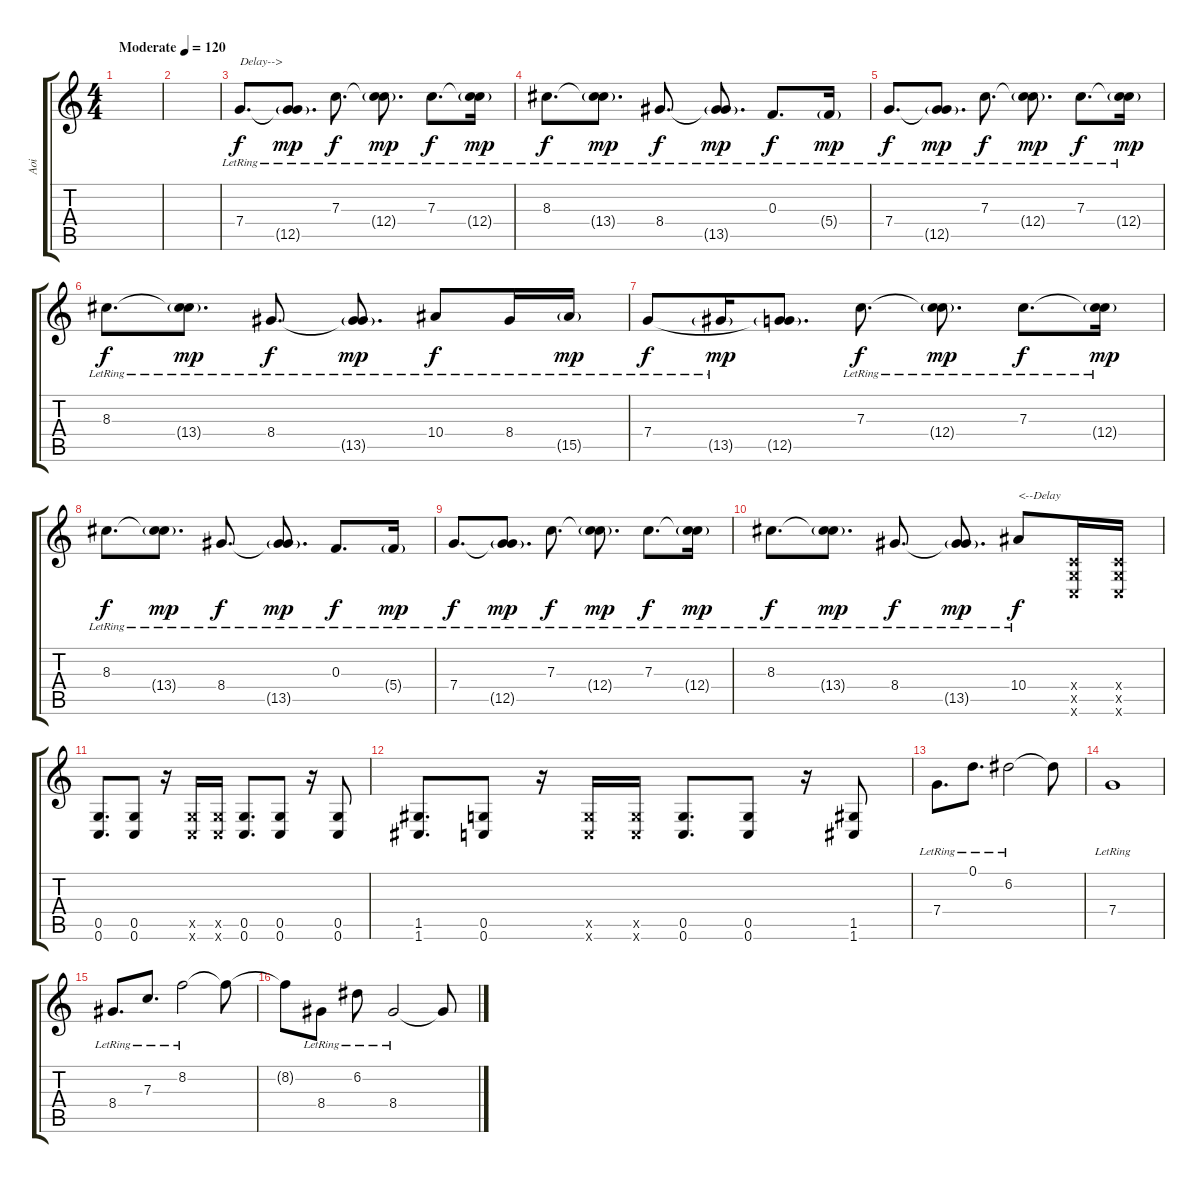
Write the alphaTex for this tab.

\track ("Aoi" "Aoi") {instrument electricguitarclean}
\staff {score tabs}
\tuning (D4 A3 F3 C3 G2 C2) {hide}
\ts (4 4)
\tempo (120 "Moderate")
\clef g2
\ks c
|
|
7.4{lr}.8{d txt "Delay-->"} (7.4{t} 12.5{g lr}).8{d dy mp} 7.3{lr}.8{d dy f} (7.3{t} 12.4{g lr}).8{d dy mp} 7.3{lr}.8{d dy f} (7.3{t} 12.4{g lr}).16{dy mp} |
8.3{lr}.8{d dy f} (8.3{t} 13.4{g lr}).8{d dy mp} 8.4{lr}.8{d dy f} (8.4{t} 13.5{g lr}).8{d dy mp} 0.3{lr}.8{d dy f} 5.4{g lr}.16{dy mp} |
7.4{lr}.8{d dy f} (7.4{t} 12.5{g lr}).8{d dy mp} 7.3{lr}.8{d dy f} (7.3{t} 12.4{g lr}).8{d dy mp} 7.3{lr}.8{d dy f} (7.3{t} 12.4{g lr}).16{dy mp} |
8.3{lr}.8{d dy f} (8.3{t} 13.4{g lr}).8{d dy mp} 8.4{lr}.8{d dy f} (8.4{t} 13.5{g lr}).8{d dy mp} 10.4{lr}.8{dy f} 8.4{lr}.16 15.5{g lr}.16{dy mp} |
7.4{lr}.8{dy f} 13.5{g lr}.16{dy mp} (7.4{t} 12.5{g}).8{d} 7.3{lr}.8{d dy f} (7.3{t} 12.4{g lr}).8{d dy mp} 7.3{lr}.8{d dy f} (7.3{t} 12.4{g lr}).16{dy mp} |
8.3{lr}.8{d dy f} (8.3{t} 13.4{g lr}).8{d dy mp} 8.4{lr}.8{d dy f} (8.4{t} 13.5{g lr}).8{d dy mp} 0.3{lr}.8{d dy f} 5.4{g lr}.16{dy mp} |
7.4{lr}.8{d dy f} (7.4{t} 12.5{g lr}).8{d dy mp} 7.3{lr}.8{d dy f} (7.3{t} 12.4{g lr}).8{d dy mp} 7.3{lr}.8{d dy f} (7.3{t} 12.4{g lr}).16{dy mp} |
8.3{lr}.8{d dy f} (8.3{t} 13.4{g lr}).8{d dy mp} 8.4{lr}.8{d dy f} (8.4{t} 13.5{g lr}).8{d dy mp} 10.4{lr}.8{txt "<--Delay" dy f} (0.4{x} 0.5{x} 0.6{x}).16{instrument overdrivenguitar} (0.4{x} 0.5{x} 0.6{x}).16 |
(0.5 0.6).8{d} (0.5 0.6).8 r.16 (0.5{x} 0.6{x}).16 (0.5{x} 0.6{x}).16 (0.5 0.6).8{d} (0.5 0.6).8 r.16 (0.5 0.6).8 |
(1.5 1.6).8{d} (0.5 0.6).8 r.16 (0.5{x} 0.6{x}).16 (0.5{x} 0.6{x}).16 (0.5 0.6).8{d} (0.5 0.6).8 r.16 (1.5 1.6).8 |
7.4{lr}.8{d instrument electricguitarclean} 0.1{lr}.8{d} 6.2{lr}.2 6.2{t}.8 |
7.4{lr}.1 |
8.4{lr}.8{d} 7.3{lr}.8{d} 8.2{lr}.2 8.2{t}.8 |
8.2{t}.8 8.4{lr}.8 6.2{lr}.8 8.4{lr}.2 8.4{t}.8
